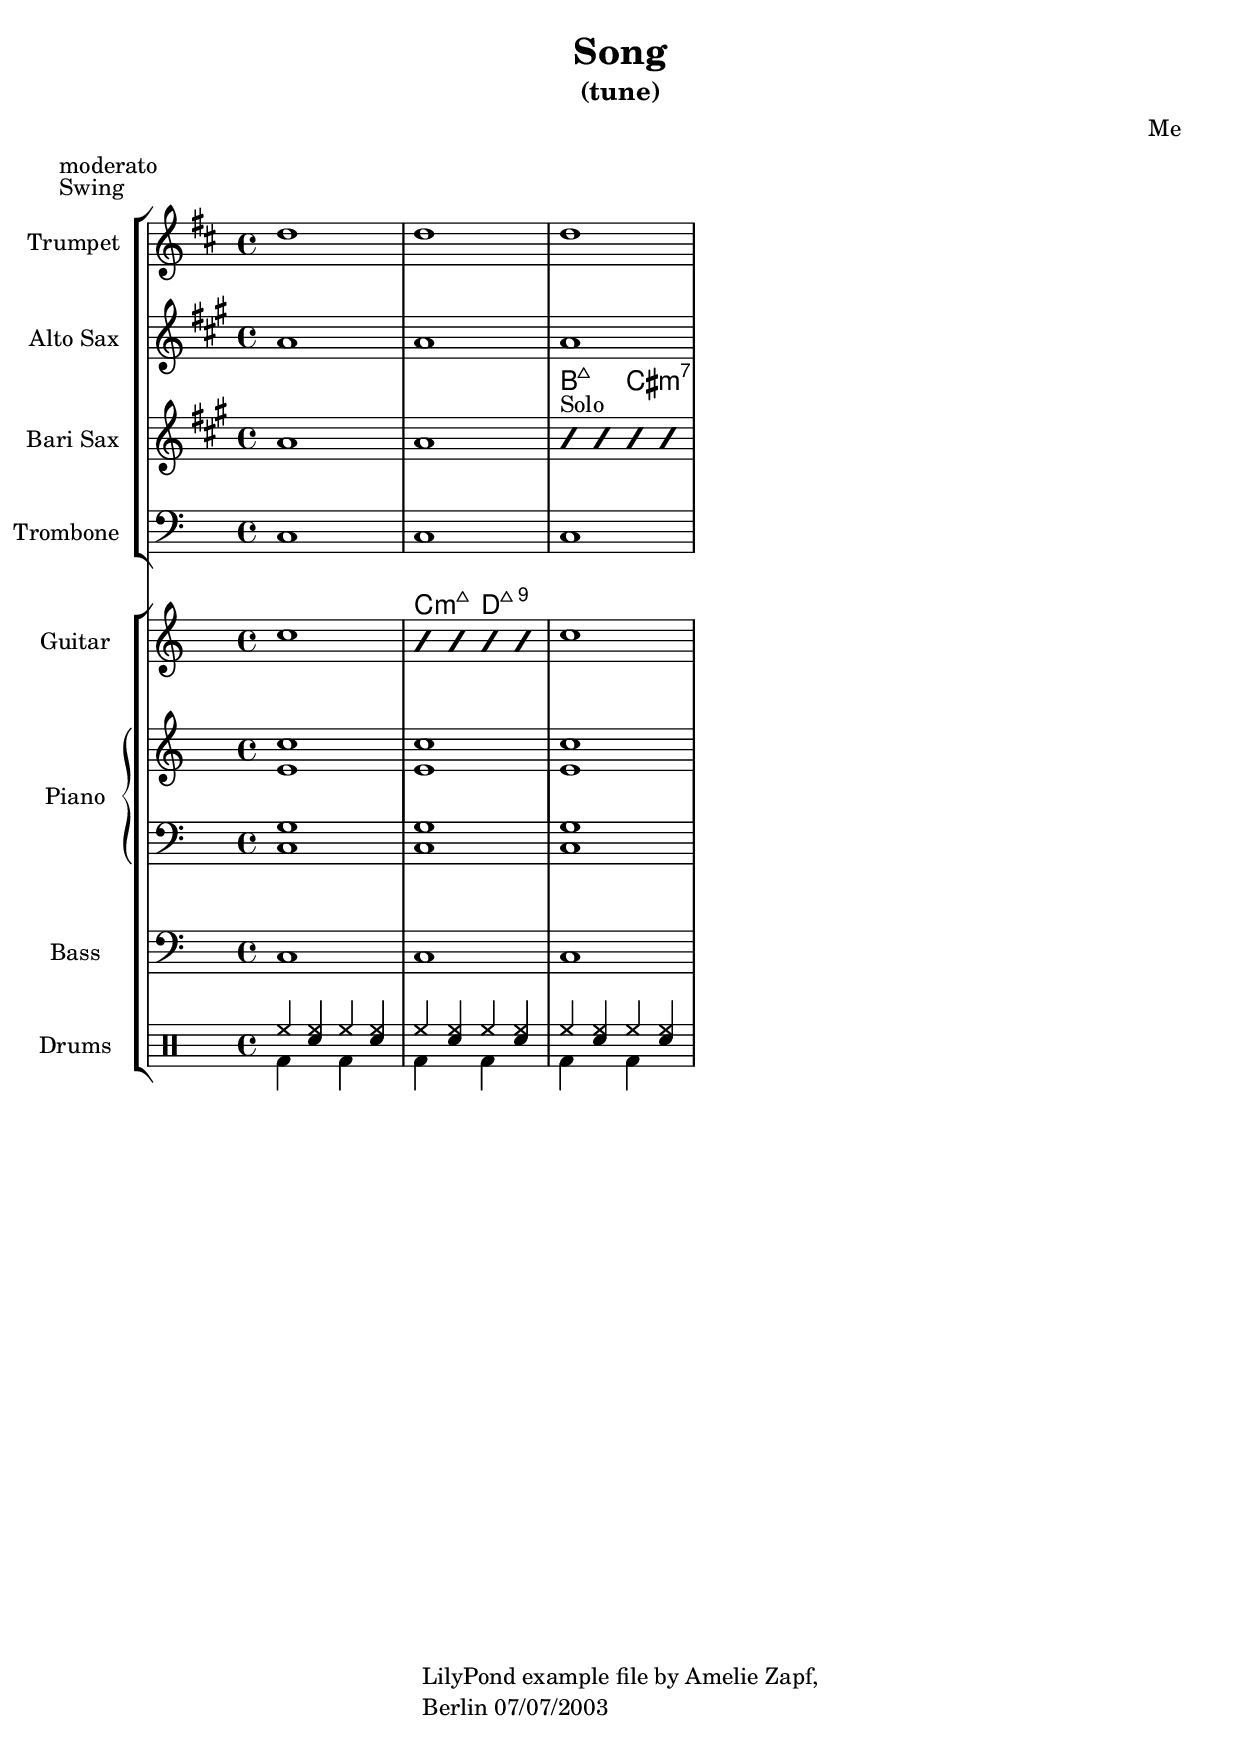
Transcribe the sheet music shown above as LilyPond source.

%% Do not edit this file; it is automatically
%% generated from LSR http://lsr.dsi.unimi.it
%% This file is in the public domain.
\version "2.13.10"

\header {
  lsrtags = "keyboards, percussion, fretted-strings, template"

%% Translation of GIT committish: b2d4318d6c53df8469dfa4da09b27c15a374d0ca
  texidoces = "
Ésta es una plantilla bastante avanzada, para un conjunto de
jazz. Observe que la notación de todos los instrumentos está en
@code{\\key c \\major} (Do mayor). Esto se refiere al tono de
concierto; la armadura se transporta automáticamente si la música está
dentro de una sección @code{\\transpose}.

"
  doctitlees = "Plantilla para combo de jazz"

%% Translation of GIT committish: d96023d8792c8af202c7cb8508010c0d3648899d
  texidocde = "
Hier ist ein ziemlich kompliziertes Beispiel für ein Jazz-Ensemble. Achtung:
Alle Instrumente sind in @code{\key c \major} (C-Dur) notiert. Das bezieht sich
auf die klingende Musik: LilyPond transponiert die Tonart automatisch, wenn
sich die Noten innerhalb eines @code{\transpose}-Abschnitts befinden.

"

  doctitlede = "Vorlage für Jazz-Combo"
%% Translation of GIT committish: 892286cbfdbe89420b8181975032ea975e79d2f5
  texidocfr = "
Bien que compliqué de prime abord, voici un canevas tout à fait indiqué
pour les ensembles de jazz.  Vous noterez que tous les instruments sont
notés en ut (@code{\key c \major}), la tonalité de concert.  Les notes
seront automatiquement transposée dès lors qu'elles seront inscrites
dans une section @code{\\transpose}.

"
  doctitlefr = "Symboles de jazz"

  texidoc = "
This is quite an advanced template, for a jazz ensemble. Note that all
instruments are notated in @code{\\key c \\major}. This refers to the
key in concert pitch; the key will be automatically transposed if the
music is within a @code{\\transpose} section.

"
  doctitle = "Jazz combo template"
} % begin verbatim

\header {
  title = "Song"
  subtitle = "(tune)"
  composer = "Me"
  meter = "moderato"
  piece = "Swing"
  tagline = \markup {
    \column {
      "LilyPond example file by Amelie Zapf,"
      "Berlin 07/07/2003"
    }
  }
}

%#(set-global-staff-size 16)
\include "english.ly"

%%%%%%%%%%%% Some macros %%%%%%%%%%%%%%%%%%%

sl = {
  \override NoteHead #'style = #'slash
  \override Stem #'transparent = ##t
}
nsl = {
  \revert NoteHead #'style
  \revert Stem #'transparent
}
crOn = \override NoteHead #'style = #'cross
crOff = \revert NoteHead #'style

%% insert chord name style stuff here.

jazzChords = { }

%%%%%%%%%%%% Keys'n'thangs %%%%%%%%%%%%%%%%%

global = { \time 4/4 }

Key = { \key c \major }

% ############ Horns ############

% ------ Trumpet ------
trpt = \transpose c d \relative c'' {
  \Key
  c1 | c | c |
}
trpHarmony = \transpose c' d {
  \jazzChords
}
trumpet = {
  \global
  \set Staff.instrumentName = #"Trumpet"
  \clef treble
  <<
    \trpt
  >>
}

% ------ Alto Saxophone ------
alto = \transpose c a \relative c' {
  \Key
  c1 | c | c |
}
altoHarmony = \transpose c' a {
  \jazzChords
}
altoSax = {
  \global
  \set Staff.instrumentName = #"Alto Sax"
  \clef treble
  <<
    \alto
  >>
}

% ------ Baritone Saxophone ------
bari = \transpose c a' \relative c {
  \Key
  c1
  c1
  \sl
  d4^"Solo" d d d
  \nsl
}
bariHarmony = \transpose c' a \chordmode {
  \jazzChords s1 s d2:maj e:m7
}
bariSax = {
  \global
  \set Staff.instrumentName = #"Bari Sax"
  \clef treble
  <<
    \bari
  >>
}

% ------ Trombone ------
tbone = \relative c {
  \Key
  c1 | c | c
}
tboneHarmony = \chordmode {
  \jazzChords
}
trombone = {
  \global
  \set Staff.instrumentName = #"Trombone"
  \clef bass
  <<
    \tbone
  >>
}

% ############ Rhythm Section #############

% ------ Guitar ------
gtr = \relative c'' {
  \Key
  c1
  \sl
  b4 b b b
  \nsl
  c1
}
gtrHarmony = \chordmode {
  \jazzChords
  s1 c2:min7+ d2:maj9
}
guitar = {
  \global
  \set Staff.instrumentName = #"Guitar"
  \clef treble
  <<
    \gtr
  >>
}

%% ------ Piano ------
rhUpper = \relative c'' {
  \voiceOne
  \Key
  c1 | c | c
}
rhLower = \relative c' {
  \voiceTwo
  \Key
  e1 | e | e
}

lhUpper = \relative c' {
  \voiceOne
  \Key
  g1 | g | g
}
lhLower = \relative c {
  \voiceTwo
  \Key
  c1 | c | c
}

PianoRH = {
  \clef treble
  \global
  \set Staff.midiInstrument = #"acoustic grand"
  <<
    \new Voice = "one" \rhUpper
    \new Voice = "two" \rhLower
  >>
}
PianoLH = {
  \clef bass
  \global
  \set Staff.midiInstrument = #"acoustic grand"
  <<
    \new Voice = "one" \lhUpper
    \new Voice = "two" \lhLower
  >>
}

piano = {
  <<
    \set PianoStaff.instrumentName = #"Piano"
    \new Staff = "upper" \PianoRH
    \new Staff = "lower" \PianoLH
  >>
}

% ------ Bass Guitar ------
Bass = \relative c {
  \Key
  c1 | c | c
}
bass = {
  \global
  \set Staff.instrumentName = #"Bass"
  \clef bass
  <<
    \Bass
  >>
}

% ------ Drums ------
up = \drummode {
  \voiceOne
  hh4 <hh sn> hh <hh sn>
  hh4 <hh sn> hh <hh sn>
  hh4 <hh sn> hh <hh sn>
}
down = \drummode {
  \voiceTwo
  bd4 s bd s
  bd4 s bd s
  bd4 s bd s
}

drumContents = {
  \global
  <<
    \set DrumStaff.instrumentName = #"Drums"
    \new DrumVoice \up
    \new DrumVoice \down
  >>
}

%%%%%%%%% It All Goes Together Here %%%%%%%%%%%%%%%%%%%%%%

\score {
  <<
    \new StaffGroup = "horns" <<
      \new Staff = "trumpet" \trumpet
      \new Staff = "altosax" \altoSax
      \new ChordNames = "barichords" \bariHarmony
      \new Staff = "barisax" \bariSax
      \new Staff = "trombone" \trombone
    >>

    \new StaffGroup = "rhythm" <<
      \new ChordNames = "chords" \gtrHarmony
      \new Staff = "guitar" \guitar
      \new PianoStaff = "piano" \piano
      \new Staff = "bass" \bass
      \new DrumStaff \drumContents
    >>
  >>
  \layout {
    \context { \RemoveEmptyStaffContext }
    \context {
      \Score
      \override BarNumber #'padding = #3
      \override RehearsalMark #'padding = #2
      skipBars = ##t
    }
  }
  \midi { }
}

